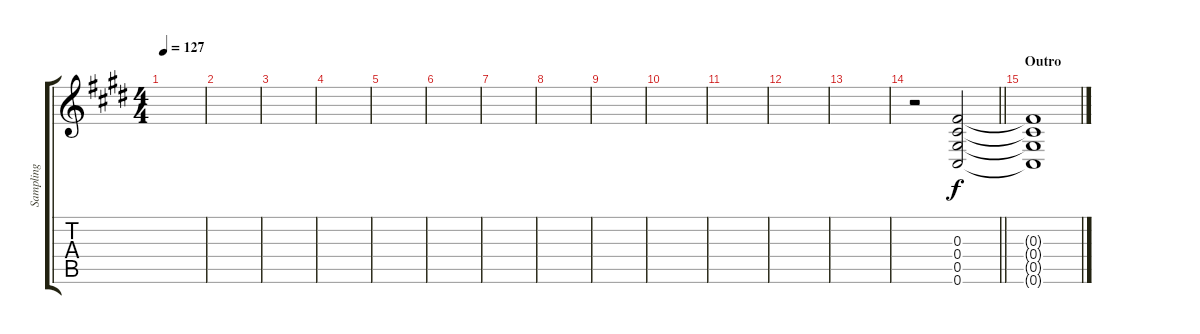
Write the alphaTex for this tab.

\track ("Sampling" "Sampling") {instrument overdrivenguitar}
\staff {score tabs}
\tuning (Eb4 Bb3 Gb3 Db3 Ab2 Db2) {hide}
\ts (4 4)
\tempo 127
\clef g2
\ks c#minor
|
|
|
|
|
|
|
|
|
|
|
|
|
\barLineRight lightlight
r.2 (0.3 0.4 0.5 0.6).2{instrument seashore} |
\section ("" "Outro")
(0.3{t} 0.4{t} 0.5{t} 0.6{t}).1{volume 0}
